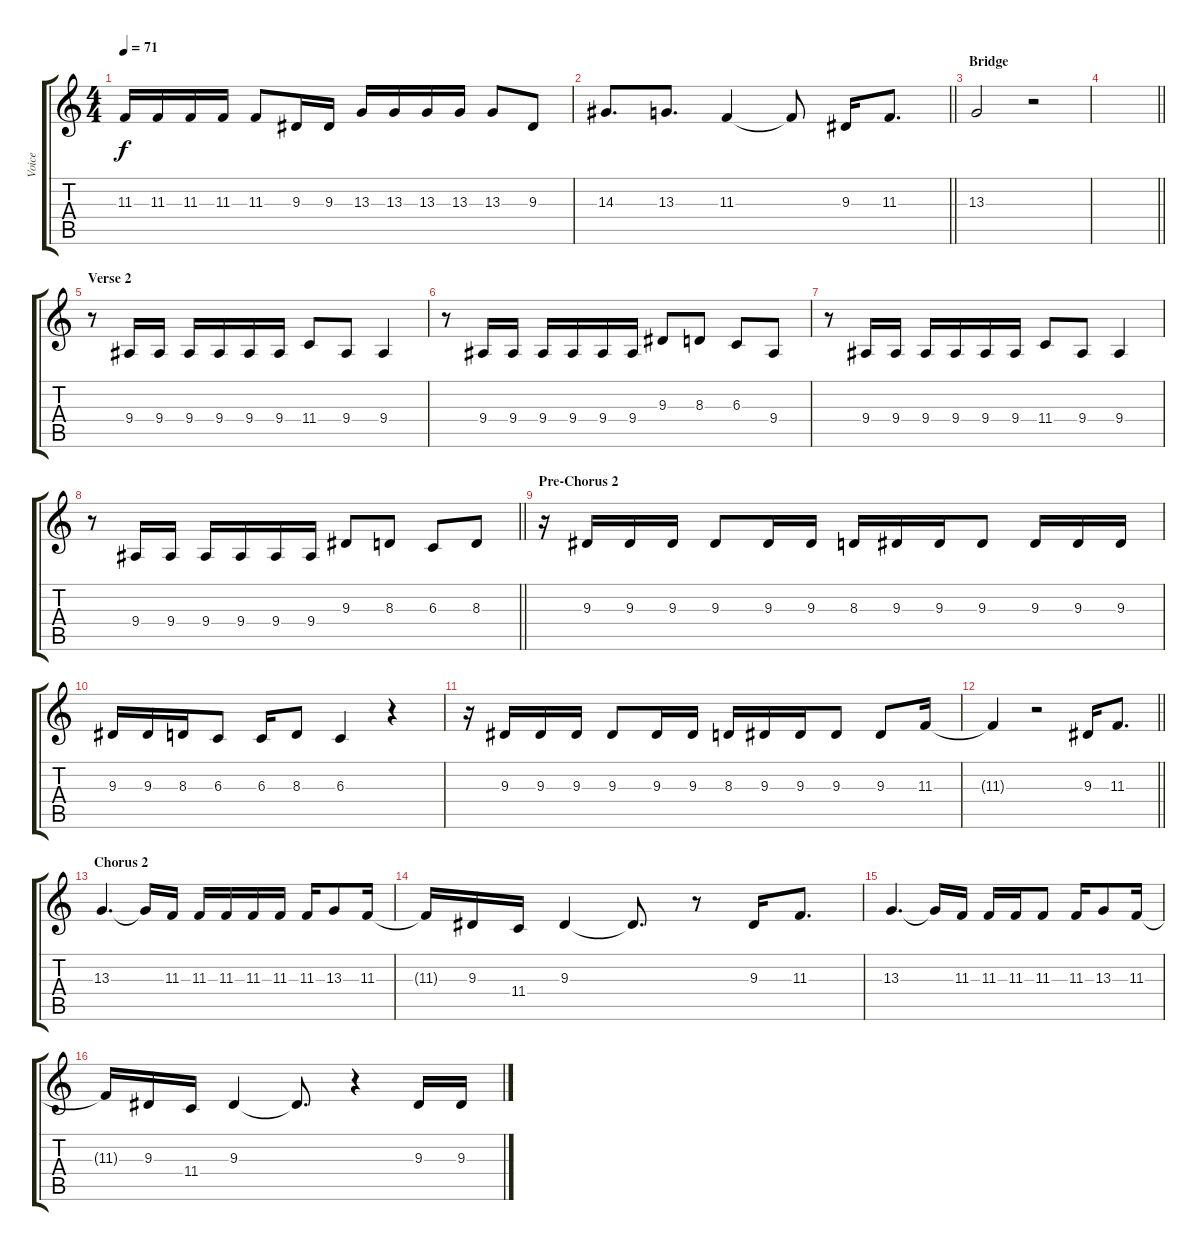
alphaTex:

\track ("Voice" "Voice") {instrument lead2sawtooth}
\staff {score tabs}
\tuning (Eb4 Bb3 Gb3 Db3 Ab2 Eb2) {hide}
\ts (4 4)
\tempo 71
\clef g2
\ks c
11.3.16{dy f} 11.3.16 11.3.16 11.3.16 11.3.8 9.3.16 9.3.16 13.3.16 13.3.16 13.3.16 13.3.16 13.3.8 9.3.8 |
\barLineRight lightlight
14.3.8{d} 13.3.8{d} 11.3.4 11.3{t}.8 9.3.16 11.3.8{d} |
\section ("" "Bridge")
13.3.2 r.2 |
\barLineRight lightlight
|
\section ("" "Verse 2")
r.8 9.4.16 9.4.16 9.4.16 9.4.16 9.4.16 9.4.16 11.4.8 9.4.8 9.4.4 |
r.8 9.4.16 9.4.16 9.4.16 9.4.16 9.4.16 9.4.16 9.3.8 8.3.8 6.3.8 9.4.8 |
r.8 9.4.16 9.4.16 9.4.16 9.4.16 9.4.16 9.4.16 11.4.8 9.4.8 9.4.4 |
\barLineRight lightlight
r.8 9.4.16 9.4.16 9.4.16 9.4.16 9.4.16 9.4.16 9.3.8 8.3.8 6.3.8 8.3.8 |
\section ("" "Pre-Chorus 2")
r.16 9.3.16 9.3.16 9.3.16 9.3.8 9.3.16 9.3.16 8.3.16 9.3.16 9.3.16 9.3.8 9.3.16 9.3.16 9.3.16 |
9.3.16 9.3.16 8.3.16 6.3.8 6.3.16 8.3.8 6.3.4 r.4 |
r.16 9.3.16 9.3.16 9.3.16 9.3.8 9.3.16 9.3.16 8.3.16 9.3.16 9.3.16 9.3.8 9.3.8 11.3.16 |
\barLineRight lightlight
11.3{t}.4 r.2 9.3.16 11.3.8{d} |
\section ("" "Chorus 2")
13.3.4{d} 13.3{t}.16 11.3.16 11.3.16 11.3.16 11.3.16 11.3.16 11.3.16 13.3.8 11.3.16 |
11.3{t}.16 9.3.16 11.4.16 9.3.4 9.3{t}.8{d} r.8 9.3.16 11.3.8{d} |
13.3.4{d} 13.3{t}.16 11.3.16 11.3.16 11.3.16 11.3.8 11.3.16 13.3.8 11.3.16 |
11.3{t}.16 9.3.16 11.4.16 9.3.4 9.3{t}.8{d} r.4 9.3.16 9.3.16
